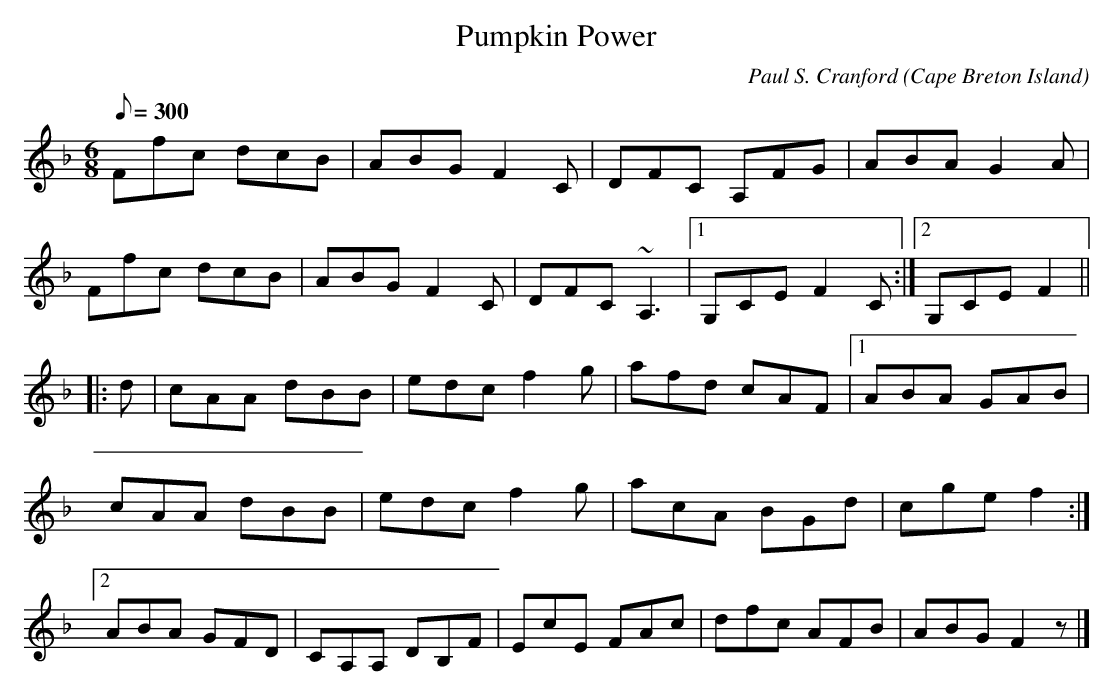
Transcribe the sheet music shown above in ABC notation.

X:1
T:Pumpkin Power
C:Paul S. Cranford
O:Cape Breton Island
L:1/8
Q:300
M:6/8
K:F
Ffc dcB|ABG F2 C|DFC A,FG|ABA G2 A|
Ffc dcB|ABG F2 C|DFC ~A,3|1G,CE F2  C:|2G,CE F2||
|:d|cAA dBB|edc f2 g|afd cAF|1ABA GAB|
cAA dBB|edc f2 g|acA BGd|cge f2 :|
[2ABA GFD|CA,A, DB,F|EcE FAc|dfc AFB|ABG F2 z|]
